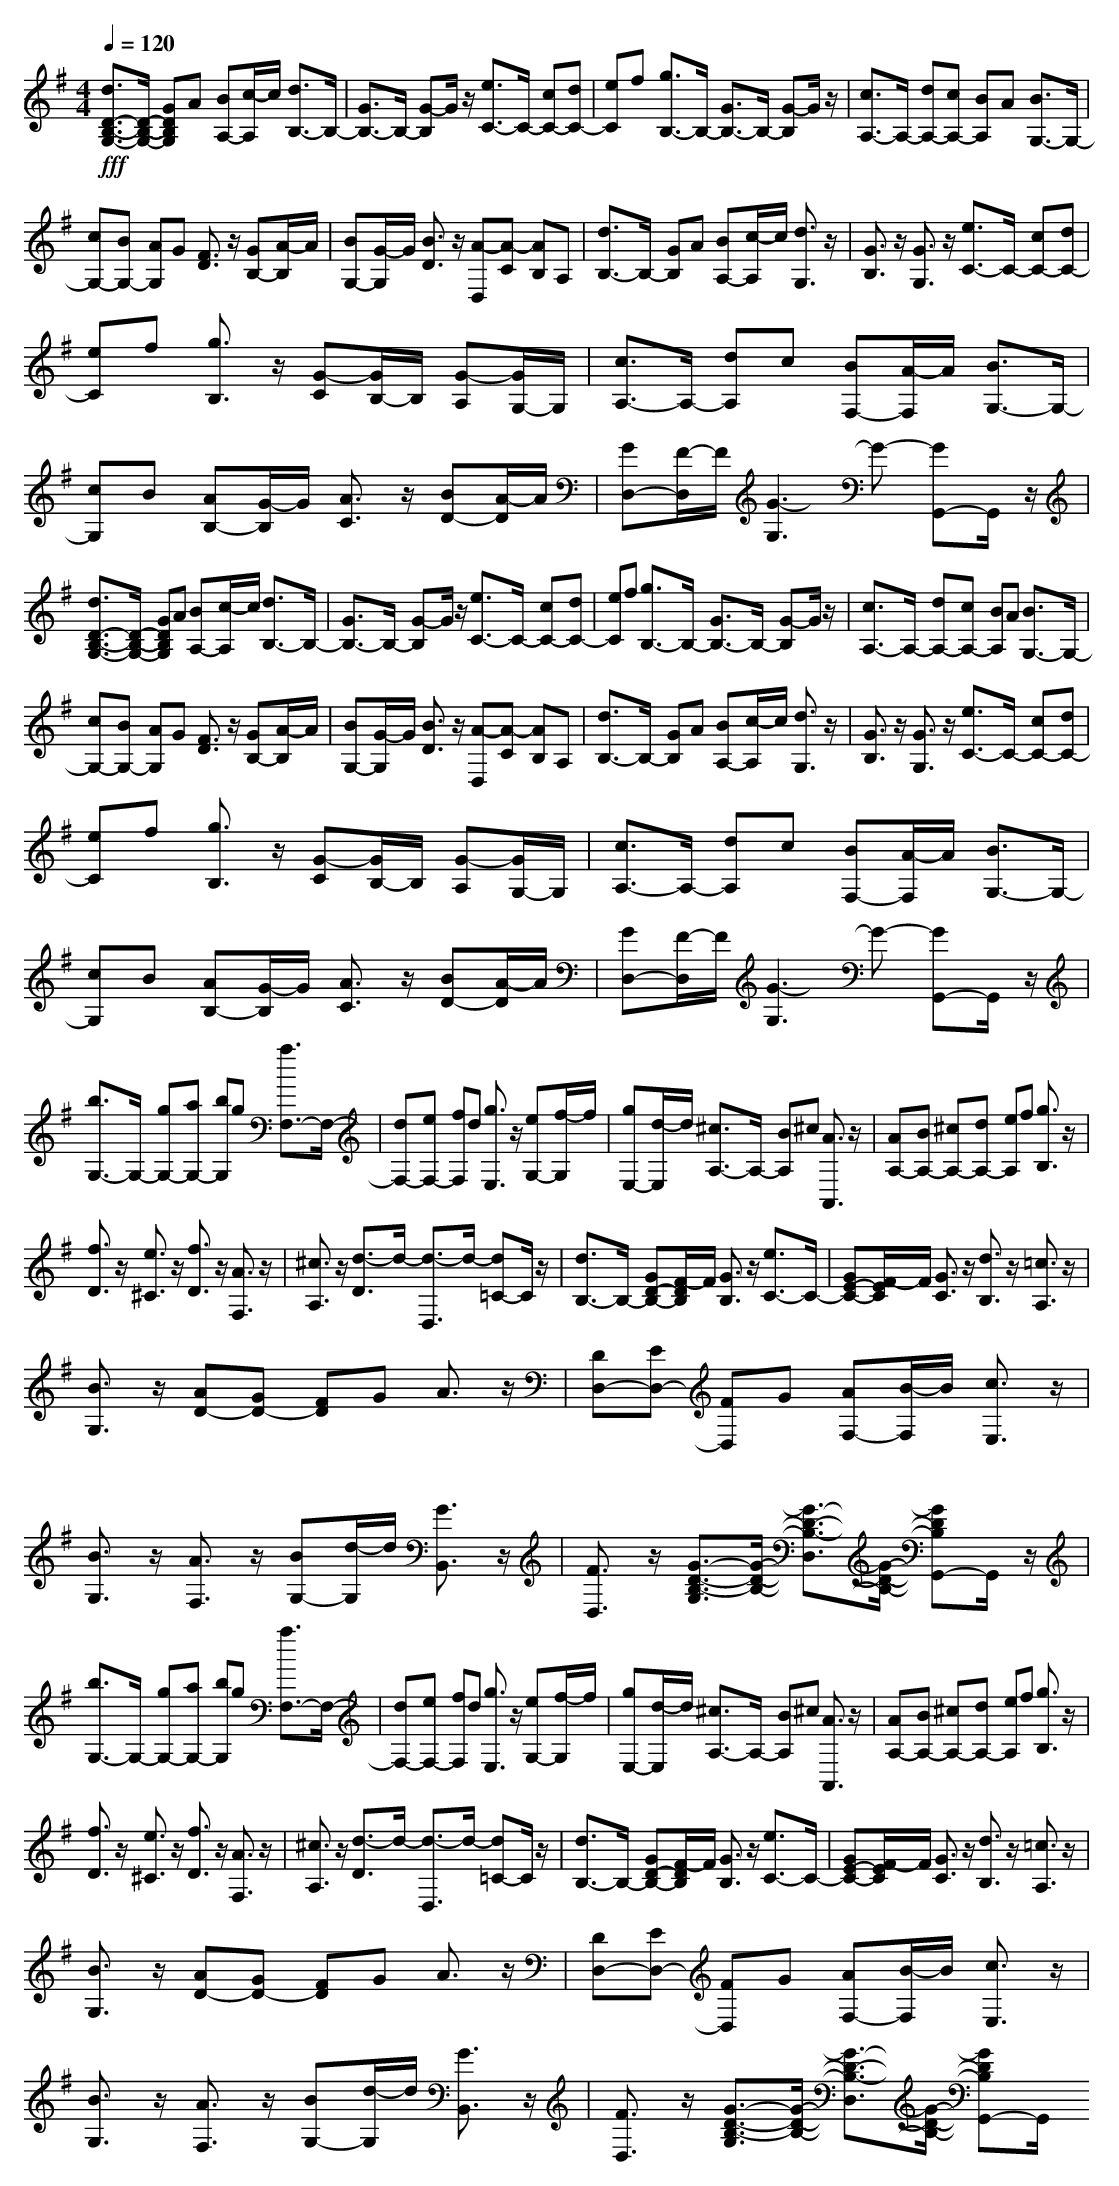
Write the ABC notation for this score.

X:1
T:
M: 4/4
L: 1/8
Q:1/4=120
K:G % 1 sharps
V:1
!fff!
[d3/2D3/2-B,3/2-G,3/2-][D/2-B,/2-G,/2-] [GDB,G,]A [BA,-][c/2-A,/2]c/2 [d3/2B,3/2-]B,/2-|[G3/2B,3/2-]B,/2- [G-B,]G/2z/2 [e3/2C3/2-]C/2- [cC-][dC-]|[eC]f [g3/2B,3/2-]B,/2- [G3/2B,3/2-]B,/2- [G-B,]G/2z/2|[c3/2A,3/2-]A,/2- [dA,-][cA,-] [BA,]A [B3/2G,3/2-]G,/2-|
[cG,-][BG,-] [AG,]G [F3/2D3/2]z/2 [GB,-][A/2-B,/2]A/2|[BG,-][G/2-G,/2]G/2 [B3/2D3/2]z/2 [A-D,][A-C] [AB,]A,|[d3/2B,3/2-]B,/2- [GB,]A [BA,-][c/2-A,/2]c/2 [d3/2G,3/2]z/2|[G3/2B,3/2]z/2 [G3/2G,3/2]z/2 [e3/2C3/2-]C/2- [cC-][dC-]|
[eC]f [g3/2B,3/2]z/2 [G-C][G/2B,/2-]B,/2 [G-A,][G/2G,/2-]G,/2|[c3/2A,3/2-]A,/2- [dA,]c [BF,-][A/2-F,/2]A/2 [B3/2G,3/2-]G,/2-|[cG,]B [AB,-][G/2-B,/2]G/2 [A3/2C3/2]z/2 [BD-][A/2-D/2]A/2|[GD,-][F/2-D,/2]F/2 [G3-G,3]G- [GG,,-]G,,/2z/2|
[d3/2D3/2-B,3/2-G,3/2-][D/2-B,/2-G,/2-] [GDB,G,]A [BA,-][c/2-A,/2]c/2 [d3/2B,3/2-]B,/2-|[G3/2B,3/2-]B,/2- [G-B,]G/2z/2 [e3/2C3/2-]C/2- [cC-][dC-]|[eC]f [g3/2B,3/2-]B,/2- [G3/2B,3/2-]B,/2- [G-B,]G/2z/2|[c3/2A,3/2-]A,/2- [dA,-][cA,-] [BA,]A [B3/2G,3/2-]G,/2-|
[cG,-][BG,-] [AG,]G [F3/2D3/2]z/2 [GB,-][A/2-B,/2]A/2|[BG,-][G/2-G,/2]G/2 [B3/2D3/2]z/2 [A-D,][A-C] [AB,]A,|[d3/2B,3/2-]B,/2- [GB,]A [BA,-][c/2-A,/2]c/2 [d3/2G,3/2]z/2|[G3/2B,3/2]z/2 [G3/2G,3/2]z/2 [e3/2C3/2-]C/2- [cC-][dC-]|
[eC]f [g3/2B,3/2]z/2 [G-C][G/2B,/2-]B,/2 [G-A,][G/2G,/2-]G,/2|[c3/2A,3/2-]A,/2- [dA,]c [BF,-][A/2-F,/2]A/2 [B3/2G,3/2-]G,/2-|[cG,]B [AB,-][G/2-B,/2]G/2 [A3/2C3/2]z/2 [BD-][A/2-D/2]A/2|[GD,-][F/2-D,/2]F/2 [G3-G,3]G- [GG,,-]G,,/2z/2|
[b3/2G,3/2-]G,/2- [gG,-][aG,-] [bG,]g [a3/2F,3/2-]F,/2-|[dF,-][eF,-] [fF,]d [g3/2E,3/2]z/2 [eG,-][f/2-G,/2]f/2|[gE,-][d/2-E,/2]d/2 [^c3/2A,3/2-]A,/2- [BA,]^c [A3/2A,,3/2]z/2|[AA,-][BA,-] [^cA,-][dA,-] [eA,]f [g3/2B,3/2]z/2|
[f3/2D3/2]z/2 [e3/2^C3/2]z/2 [f3/2D3/2]z/2 [A3/2F,3/2]z/2|[^c3/2A,3/2]z/2 [d3/2-D3/2]d/2- [d3/2-D,3/2]d/2- [d=C-]C/2z/2|[d3/2B,3/2-]B,/2- [GD-B,-][F/2-D/2B,/2]F/2 [G3/2B,3/2]z/2 [e3/2C3/2-]C/2-|[GE-C-][F/2-E/2C/2]F/2 [G3/2C3/2]z/2 [d3/2B,3/2]z/2 [=c3/2A,3/2]z/2|
[B3/2G,3/2]z/2 [AD-][GD-] [FD]G A3/2z/2|[DD,-][ED,-] [FD,]G [AF,-][B/2-F,/2]B/2 [c3/2E,3/2]z/2|[B3/2G,3/2]z/2 [A3/2F,3/2]z/2 [BG,-][d/2-G,/2]d/2 [G3/2B,,3/2]z/2|[F3/2D,3/2]z/2 [G3/2-D3/2-B,3/2-G,3/2][G/2-D/2-B,/2-] [G3/2-D3/2-B,3/2-D,3/2][G/2-D/2-B,/2-] [GDB,G,,-]G,,/2z/2|
[b3/2G,3/2-]G,/2- [gG,-][aG,-] [bG,]g [a3/2F,3/2-]F,/2-|[dF,-][eF,-] [fF,]d [g3/2E,3/2]z/2 [eG,-][f/2-G,/2]f/2|[gE,-][d/2-E,/2]d/2 [^c3/2A,3/2-]A,/2- [BA,]^c [A3/2A,,3/2]z/2|[AA,-][BA,-] [^cA,-][dA,-] [eA,]f [g3/2B,3/2]z/2|
[f3/2D3/2]z/2 [e3/2^C3/2]z/2 [f3/2D3/2]z/2 [A3/2F,3/2]z/2|[^c3/2A,3/2]z/2 [d3/2-D3/2]d/2- [d3/2-D,3/2]d/2- [d=C-]C/2z/2|[d3/2B,3/2-]B,/2- [GD-B,-][F/2-D/2B,/2]F/2 [G3/2B,3/2]z/2 [e3/2C3/2-]C/2-|[GE-C-][F/2-E/2C/2]F/2 [G3/2C3/2]z/2 [d3/2B,3/2]z/2 [=c3/2A,3/2]z/2|
[B3/2G,3/2]z/2 [AD-][GD-] [FD]G A3/2z/2|[DD,-][ED,-] [FD,]G [AF,-][B/2-F,/2]B/2 [c3/2E,3/2]z/2|[B3/2G,3/2]z/2 [A3/2F,3/2]z/2 [BG,-][d/2-G,/2]d/2 [G3/2B,,3/2]z/2|[F3/2D,3/2]z/2 [G3/2-D3/2-B,3/2-G,3/2][G/2-D/2-B,/2-] [G3/2-D3/2-B,3/2-D,3/2][G/2-D/2-B,/2-] [GDB,G,,-]G,,/2
